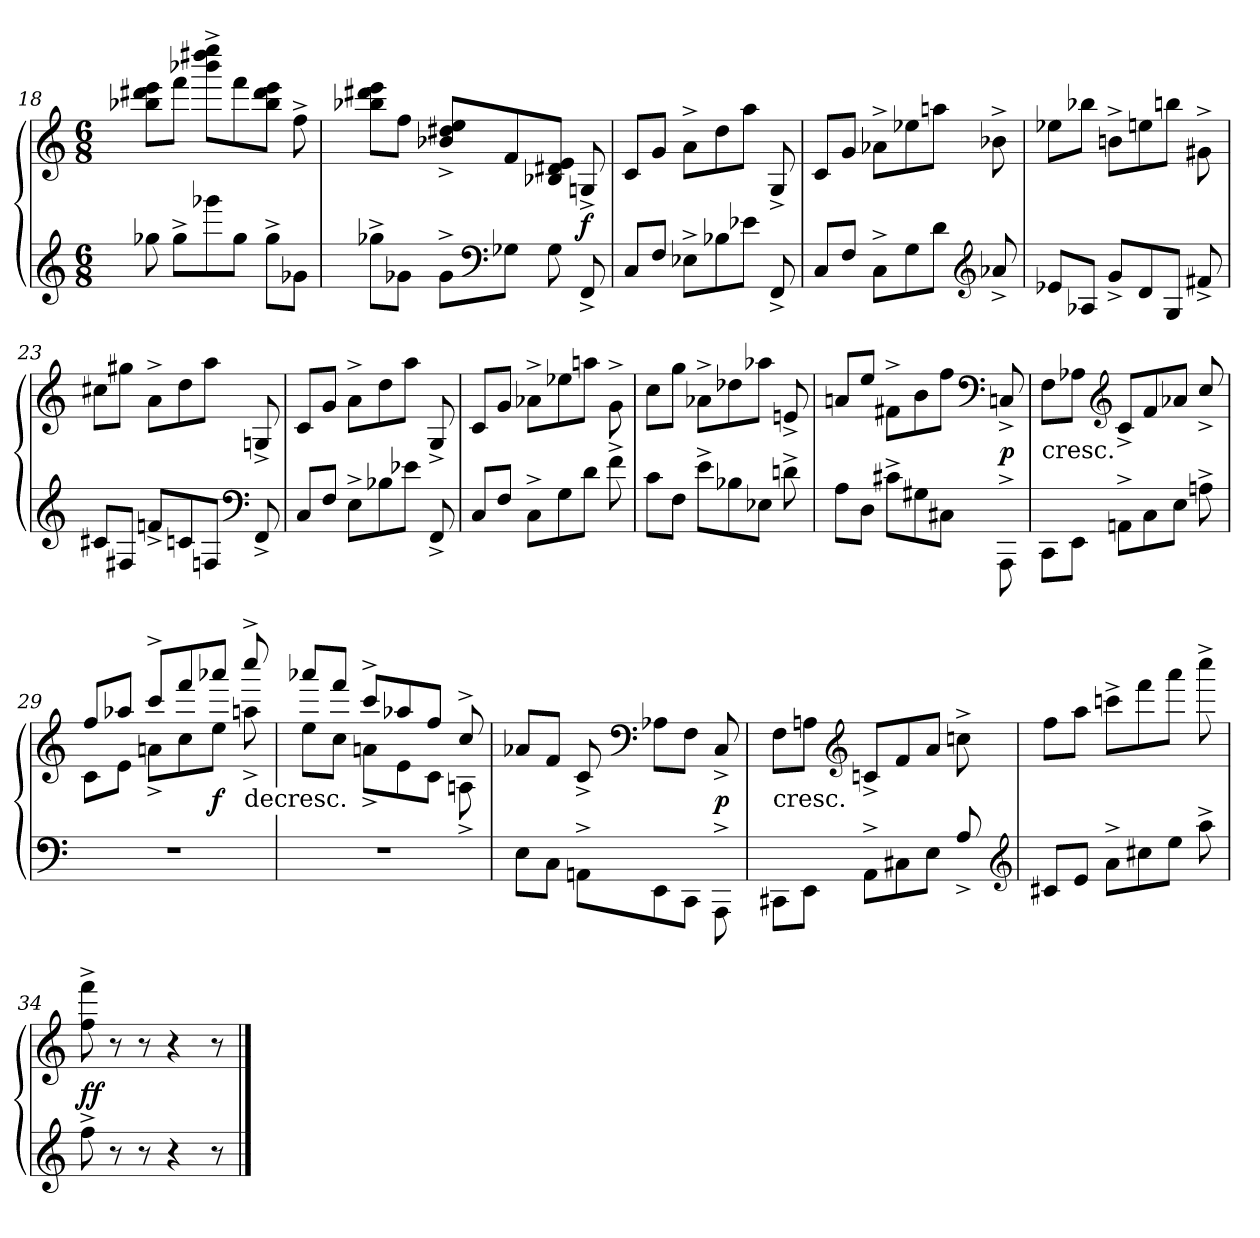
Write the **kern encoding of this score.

**kern	**kern	**dynam
*part1	*part1	*part1
*staff2	*staff1	*staff1/2
*clefG2	*clefG2	*
*k[]	*k[]	*
*M6/8	*M6/8	*
=18	=18	=18
8gg-X\	8bb-X\ 8ddd#X\ 8eee\L	.
8gg-^\L	8fff\J	.
8ggg-X\	8bbb-X^\ 8dddd#X^\ 8eeee^\L	.
8gg-\J	8fff\	.
8gg-^\L	8bb-\ 8ddd#\ 8eee\J	.
8g-X\J	8ff^\	.
=19	=19	=19
8gg-X^\L	8bb-X\ 8ddd#X\ 8eee\L	.
8g-X\J	8ff\J	.
8g-^\L	8b-X^/ 8dd#X^/ 8ee^/L	.
*clefF4	*	*
8G-X\J	8f/	.
8G-\	8B-X/ 8d#X/ 8e/J	.
8FF^/	8Gn^/	f
=20	=20	=20
8C/L	8c/L	.
8F/J	8g/J	.
8E-X^\L	8a^\L	.
8B-X\	8dd\	.
8e-X\J	8aa\J	.
8FF^/	8G^/	.
=21	=21	=21
8C/L	8c/L	.
8F/J	8g/J	.
8C^\L	8a-X^\L	.
8G\	8ee-X\	.
8d\J	8aan\J	.
*clefG2	*	*
8a-X^/	8b-X^\	.
=22	=22	=22
8e-X/L	8ee-X\L	.
8A-X/J	8bb-X\J	.
8g^/L	8bn^\L	.
8d/	8een\	.
8G/J	8bbn\J	.
8f#X^/	8g#X^\	.
=23	=23	=23
8c#X/L	8cc#X\L	.
8F#X/J	8gg#X\J	.
8fn^/L	8a^\L	.
8cn/	8dd\	.
8Fn/J	8aa\J	.
*clefF4	*	*
8FF^/	8Gn^/	.
=24	=24	=24
8C/L	8c/L	.
8F/J	8g/J	.
8E^\L	8a^\L	.
8B-X\	8dd\	.
8e-X\J	8aa\J	.
8FF^/	8G^/	.
=25	=25	=25
8C/L	8c/L	.
8F/J	8g/J	.
8C^\L	8a-X^\L	.
8G\	8ee-X\	.
8d\J	8aan\J	.
8f^\	8g^\	.
=26	=26	=26
8c\L	8cc\L	.
8F\J	8gg\J	.
8e^\L	8a-X^\L	.
8B-X\	8dd-X\	.
8E-X\J	8aa-X\J	.
8dn^\	8en^/	.
=27	=27	=27
8A\L	8an/L	.
8D\J	8ee/J	.
8c#X^\L	8f#X^\L	.
8G#X\	8b\	.
8C#X\J	8ff\J	.
*	*clefF4	*
8AAA^\	8Cn^/	p
=28	=28	=28
!	!LO:TX:c:t=cresc.	!
8CC\L	8F\L	.
8EE\J	8A-X\J	.
*	*clefG2	*
8AAn^\L	8c^/L	.
8C\	8f/	.
8E\J	8a-X/J	.
8An^\	8cc^/	.
=29	=29	=29
*	*^	*
2.r	8ff/L	8c\L	.
.	8aa-X/J	8e\J	.
.	8ccc^/L	8an^\L	.
.	8fff/	8cc\	.
.	8aaa-X/J	8ee\J	f
!	!LO:TX:c:t=decresc.	!	!
.	8cccc^/	8aan^\	.
=30	=30	=30	=30
2.r	8aaa-X/L	8ee\L	.
.	8fff/J	8cc\J	.
.	8ccc^/L	8an^\L	.
.	8aa-X/	8e\	.
.	8ff/J	8c\J	.
.	8cc^/	8An^\	.
*	*v	*v	*
=31	=31	=31
8E\L	8a-X/L	.
8C\J	8f/J	.
8AAn^\L	8c^/	.
*	*clefF4	*
8EE\	8A-X\L	.
8CC\J	8F\J	.
8AAA^\	8C^/	p
=32	=32	=32
!	!LO:TX:c:t=cresc.	!
8CC#X\L	8F\L	.
8EE\J	8An\J	.
*	*clefG2	*
8AA^\L	8cn^/L	.
8C#X\	8f/	.
8E\J	8a/J	.
8A^/	8ccn^\	.
*clefG2	*	*
=33	=33	=33
8c#X/L	8ff\L	.
8e/J	8aa\J	.
8a^\L	8cccn^\L	.
8cc#X\	8fff\	.
8ee\J	8aaa\J	.
8aa^\	8cccc^\	.
=34	=34	=34
8ff^\	8ff^\ 8fff^\	ff
8r	8r	.
8r	8r	.
4r	4r	.
8r	8r	.
==	==	==
*-	*-	*-
